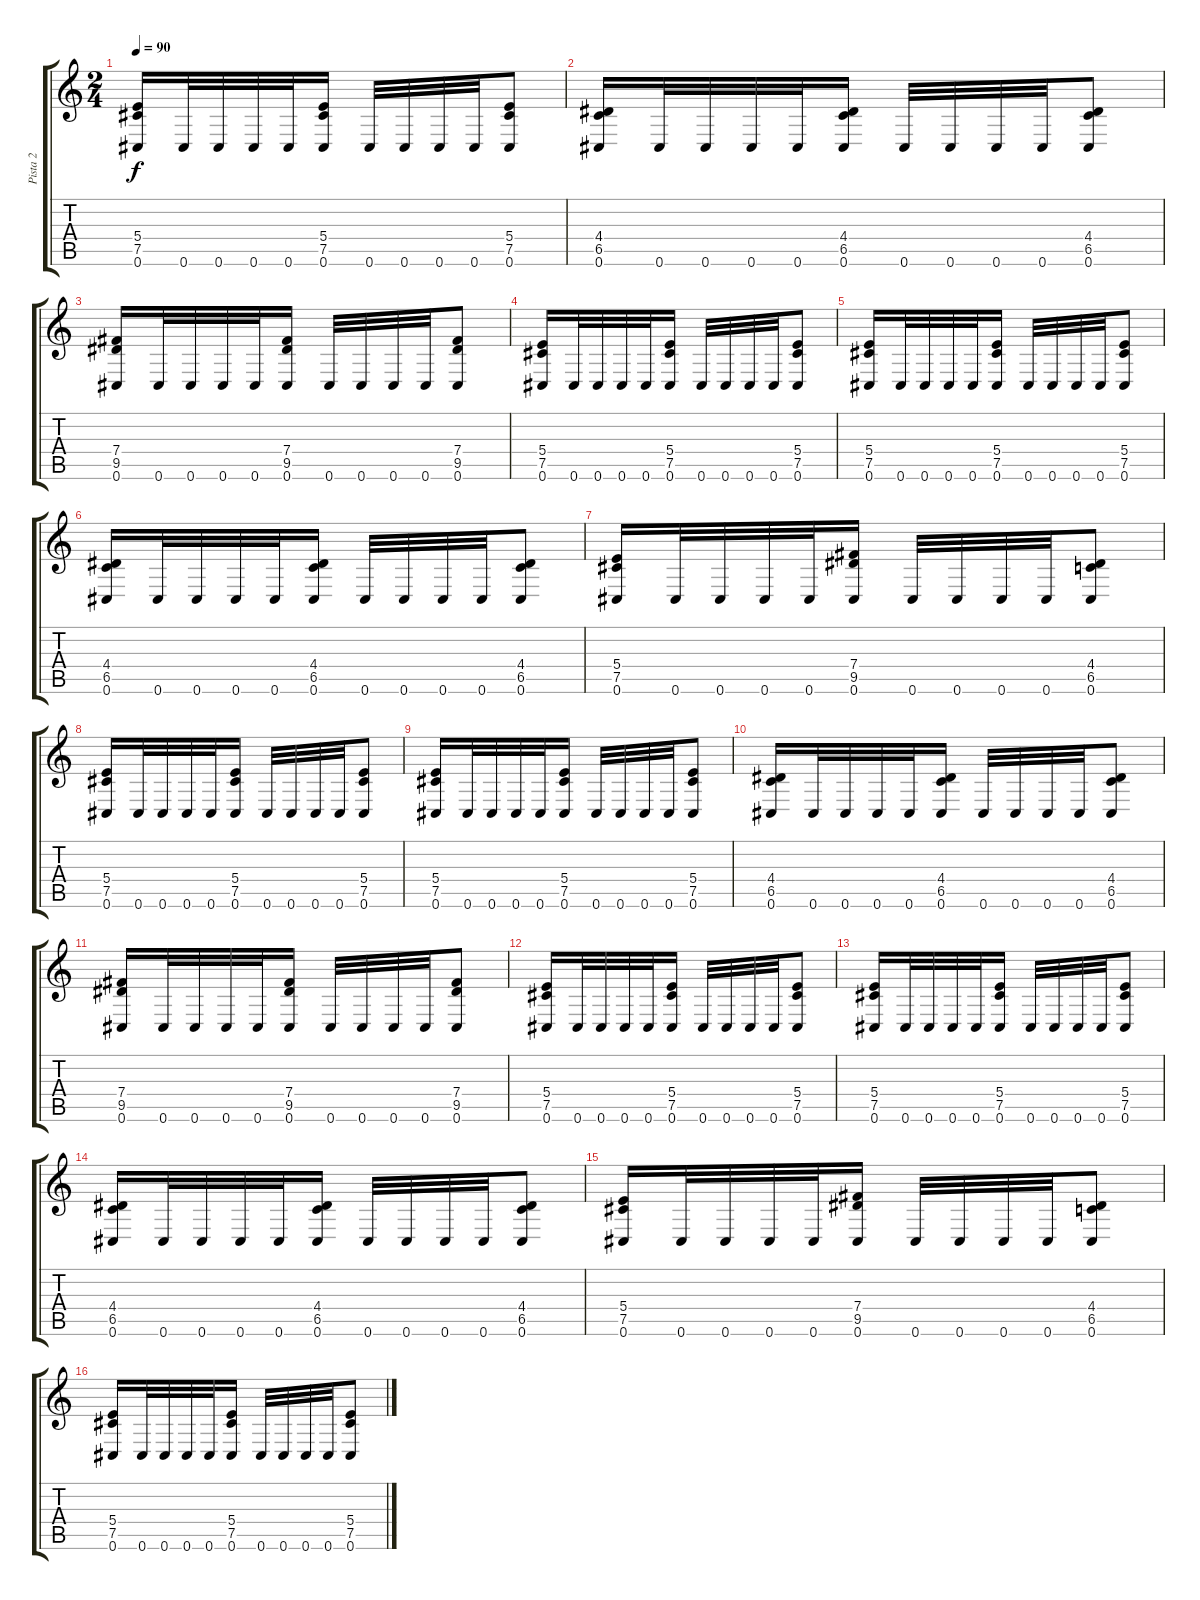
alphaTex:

\track ("Pista 2" "Pista 2") {instrument overdrivenguitar}
\staff {score tabs}
\tuning (Db4 Ab3 E3 B2 Gb2 Db2) {hide}
\ts (2 4)
\tempo 90
\clef g2
\ks c
(5.4 7.5 0.6).16{dy f volume 12 instrument overdrivenguitar} 0.6.32 0.6.32 0.6.32 0.6.32 (5.4 7.5 0.6).16 0.6.32 0.6.32 0.6.32 0.6.32 (5.4 7.5 0.6).8 |
(4.4 6.5 0.6).16 0.6.32 0.6.32 0.6.32 0.6.32 (4.4 6.5 0.6).16 0.6.32 0.6.32 0.6.32 0.6.32 (4.4 6.5 0.6).8 |
(7.4 9.5 0.6).16 0.6.32 0.6.32 0.6.32 0.6.32 (7.4 9.5 0.6).16 0.6.32 0.6.32 0.6.32 0.6.32 (7.4 9.5 0.6).8 |
(5.4 7.5 0.6).16 0.6.32 0.6.32 0.6.32 0.6.32 (5.4 7.5 0.6).16 0.6.32 0.6.32 0.6.32 0.6.32 (5.4 7.5 0.6).8 |
(5.4 7.5 0.6).16{volume 12 instrument overdrivenguitar} 0.6.32 0.6.32 0.6.32 0.6.32 (5.4 7.5 0.6).16 0.6.32 0.6.32 0.6.32 0.6.32 (5.4 7.5 0.6).8 |
(4.4 6.5 0.6).16 0.6.32 0.6.32 0.6.32 0.6.32 (4.4 6.5 0.6).16 0.6.32 0.6.32 0.6.32 0.6.32 (4.4 6.5 0.6).8 |
(5.4 7.5 0.6).16 0.6.32 0.6.32 0.6.32 0.6.32 (7.4 9.5 0.6).16 0.6.32 0.6.32 0.6.32 0.6.32 (4.4 6.5 0.6).8 |
(5.4 7.5 0.6).16 0.6.32 0.6.32 0.6.32 0.6.32 (5.4 7.5 0.6).16 0.6.32 0.6.32 0.6.32 0.6.32 (5.4 7.5 0.6).8 |
(5.4 7.5 0.6).16{volume 12 instrument overdrivenguitar} 0.6.32 0.6.32 0.6.32 0.6.32 (5.4 7.5 0.6).16 0.6.32 0.6.32 0.6.32 0.6.32 (5.4 7.5 0.6).8 |
(4.4 6.5 0.6).16 0.6.32 0.6.32 0.6.32 0.6.32 (4.4 6.5 0.6).16 0.6.32 0.6.32 0.6.32 0.6.32 (4.4 6.5 0.6).8 |
(7.4 9.5 0.6).16 0.6.32 0.6.32 0.6.32 0.6.32 (7.4 9.5 0.6).16 0.6.32 0.6.32 0.6.32 0.6.32 (7.4 9.5 0.6).8 |
(5.4 7.5 0.6).16 0.6.32 0.6.32 0.6.32 0.6.32 (5.4 7.5 0.6).16 0.6.32 0.6.32 0.6.32 0.6.32 (5.4 7.5 0.6).8 |
(5.4 7.5 0.6).16{volume 12 instrument overdrivenguitar} 0.6.32 0.6.32 0.6.32 0.6.32 (5.4 7.5 0.6).16 0.6.32 0.6.32 0.6.32 0.6.32 (5.4 7.5 0.6).8 |
(4.4 6.5 0.6).16 0.6.32 0.6.32 0.6.32 0.6.32 (4.4 6.5 0.6).16 0.6.32 0.6.32 0.6.32 0.6.32 (4.4 6.5 0.6).8 |
(5.4 7.5 0.6).16 0.6.32 0.6.32 0.6.32 0.6.32 (7.4 9.5 0.6).16 0.6.32 0.6.32 0.6.32 0.6.32 (4.4 6.5 0.6).8 |
(5.4 7.5 0.6).16 0.6.32 0.6.32 0.6.32 0.6.32 (5.4 7.5 0.6).16 0.6.32 0.6.32 0.6.32 0.6.32 (5.4 7.5 0.6).8
